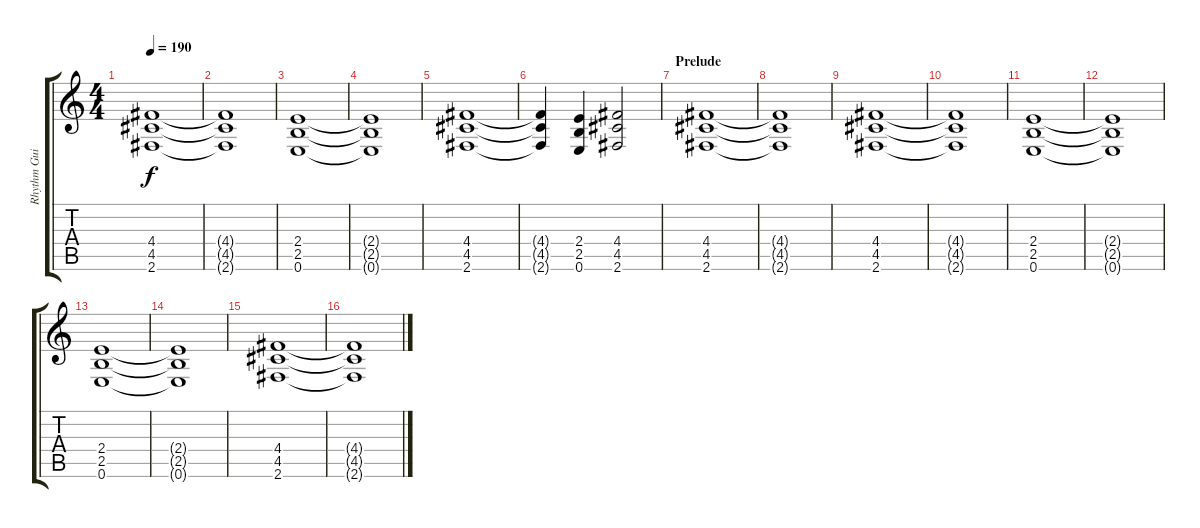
\track ("Rhythm Guitar" "Rhythm Gui") {instrument distortionguitar}
\staff {score tabs}
\tuning (E4 B3 G3 D3 A2 E2) {hide}
\ts (4 4)
\tempo 190
\clef g2
\ks c
(4.4 4.5 2.6).1{dy f} |
(4.4{t} 4.5{t} 2.6{t}).1 |
(2.4 2.5 0.6).1 |
(2.4{t} 2.5{t} 0.6{t}).1 |
(4.4 4.5 2.6).1 |
(4.4{t} 4.5{t} 2.6{t}).4 (2.4 2.5 0.6).4 (4.4 4.5 2.6).2 |
\section ("" "Prelude")
(4.4 4.5 2.6).1 |
(4.4{t} 4.5{t} 2.6{t}).1 |
(4.4 4.5 2.6).1 |
(4.4{t} 4.5{t} 2.6{t}).1 |
(2.4 2.5 0.6).1 |
(2.4{t} 2.5{t} 0.6{t}).1 |
(2.4 2.5 0.6).1 |
(2.4{t} 2.5{t} 0.6{t}).1 |
(4.4 4.5 2.6).1 |
(4.4{t} 4.5{t} 2.6{t}).1
